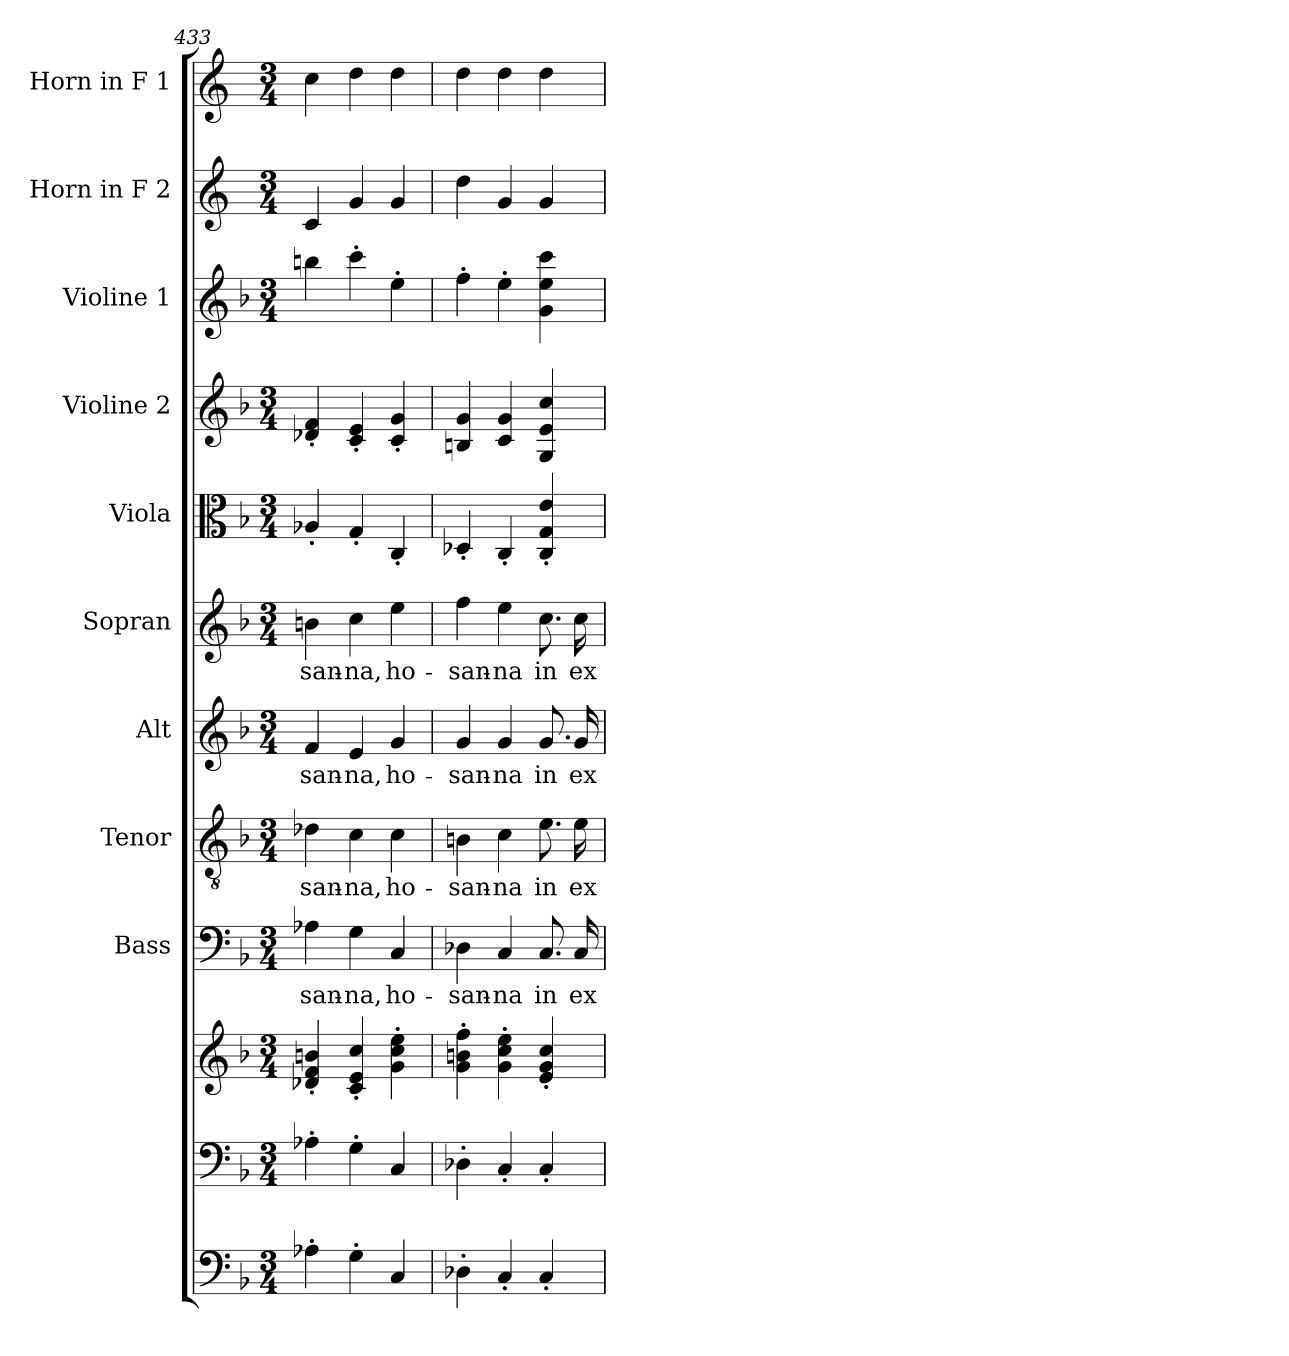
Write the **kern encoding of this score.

**kern	**kern	**kern	**kern	**text	**kern	**text	**kern	**text	**kern	**text	**kern	**kern	**kern	**kern	**kern
*part11	*part10	*part10	*part9	*part9	*part8	*part8	*part7	*part7	*part6	*part6	*part5	*part4	*part3	*part2	*part1
*staff12	*staff11	*staff10	*staff9	*staff9	*staff8	*staff8	*staff7	*staff7	*staff6	*staff6	*staff5	*staff4	*staff3	*staff2	*staff1
*	*	*	*I"Bass	*	*I"Tenor	*	*I"Alt	*	*I"Sopran	*	*I"Viola	*I"Violine 2	*I"Violine 1	*I"Horn in F 2	*I"Horn in F 1
*	*	*	*I'B.	*	*I'T.	*	*I'A.	*	*I'S.	*	*I'Vla.	*I'Vl. 2	*I'Vl. 1	*	*
*clefF4	*clefF4	*clefG2	*clefF4	*	*clefGv2	*	*clefG2	*	*clefG2	*	*clefC3	*clefG2	*clefG2	*clefG2	*clefG2
*ITrd7c12	*	*	*	*	*	*	*	*	*	*	*	*	*	*ITrd4c7	*ITrd4c7
*k[b-]	*k[b-]	*k[b-]	*k[b-]	*	*k[b-]	*	*k[b-]	*	*k[b-]	*	*k[b-]	*k[b-]	*k[b-]	*k[b-]	*k[b-]
*F:	*F:	*F:	*F:	*	*F:	*	*F:	*	*F:	*	*F:	*F:	*F:	*F:	*F:
*M3/4	*M3/4	*M3/4	*M3/4	*	*M3/4	*	*M3/4	*	*M3/4	*	*M3/4	*M3/4	*M3/4	*M3/4	*M3/4
=433	=433	=433	=433	=433	=433	=433	=433	=433	=433	=433	=433	=433	=433	=433	=433
!	!	!	!	!LO:LY:b	!	!LO:LY:b	!	!LO:LY:b	!	!LO:LY:b	!	!	!	!	!
4AA-X'>\	4A-X'>\	4d-X/'< 4f/'< 4bn/'<	4A-X\	-san-	4d-X\	-san-	4f/	-san-	4bn\	-san-	4A-X'</	4d-X/'< 4f/'<	4bbn\	4F/	4f\
!	!	!	!	!LO:LY:b	!	!LO:LY:b	!	!LO:LY:b	!	!LO:LY:b	!	!	!	!	!
4GG'>\	4G'>\	4c/'< 4e/'< 4cc/'<	4G\	-na,	4c\	-na,	4e/	-na,	4cc\	-na,	4G'</	4c/'< 4e/'<	4ccc'>\	4c/	4g\
!	!	!	!	!LO:LY:b	!	!LO:LY:b	!	!LO:LY:b	!	!LO:LY:b	!	!	!	!	!
4CC/	4C/	4g\'> 4cc\'> 4ee\'>	4C/	ho-	4c\	ho-	4g/	ho-	4ee\	ho-	4C'</	4c/'< 4g/'<	4ee'>\	4c/	4g\
=434	=434	=434	=434	=434	=434	=434	=434	=434	=434	=434	=434	=434	=434	=434	=434
!	!	!	!	!LO:LY:b	!	!LO:LY:b	!	!LO:LY:b	!	!LO:LY:b	!	!	!	!	!
4DD-X'>\	4D-X'>\	4g\'> 4bn\'> 4ff\'>	4D-X\	-san-	4Bn\	-san-	4g/	-san-	4ff\	-san-	4D-X'</	4Bn/ 4g/	4ff'>\	4g\	4g\
!	!	!	!	!LO:LY:b	!	!LO:LY:b	!	!LO:LY:b	!	!LO:LY:b	!	!	!	!	!
4CC'</	4C'</	4g\'> 4cc\'> 4ee\'>	4C/	-na	4c\	-na	4g/	-na	4ee\	-na	4C'</	4c/ 4g/	4ee'>\	4c/	4g\
!	!	!	!	!LO:LY:b	!	!LO:LY:b	!	!LO:LY:b	!	!LO:LY:b	!	!	!	!	!
4CC'</	4C'</	4e/'< 4g/'< 4cc/'<	8.C/	in	8.e\	in	8.g/	in	8.cc\	in	4C/'< 4G/'< 4e/'<	4G/ 4e/ 4cc/	4g\ 4ee\ 4ccc\	4c/	4g\
!	!	!	!	!LO:LY:b	!	!LO:LY:b	!	!LO:LY:b	!	!LO:LY:b	!	!	!	!	!
.	.	.	16C/	ex-	16e\	ex-	16g/	ex-	16cc\	ex-	.	.	.	.	.
=	=	=	=	=	=	=	=	=	=	=	=	=	=	=	=
*-	*-	*-	*-	*-	*-	*-	*-	*-	*-	*-	*-	*-	*-	*-	*-
